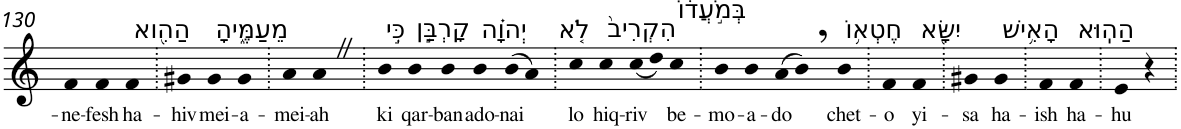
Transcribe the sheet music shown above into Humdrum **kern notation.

**kern	**text
*part1	*part1
*staff1	*staff1
*I"Piano	*
*I'Pno	*
!!LO:PB:g=z
*clefG2	*
*k[]	*
=130	=130
!	!LO:LY:b
4f	-ne-
!	!LO:LY:b
4f	-fesh
!LO:TX:a:t=הַהִ֖וא	!
!	!LO:LY:b
4f	ha-
=131.	=131.
!	!LO:LY:b
4g#X	-hiv
!LO:TX:a:t=מֵעַמֶּ֑יהָ	!
!	!LO:LY:b
4g#	mei-
!	!LO:LY:b
4g#	-a-
=132.	=132.
!	!LO:LY:b
4a	-mei-
!	!LO:LY:b
4aZ	-ah
=133.	=133.
!LO:TX:a:t=כִּ֣י	!
!	!LO:LY:b
4b	ki
!LO:TX:a:t=קָרְבַּ֣ן	!
!	!LO:LY:b
4b	qar-
!	!LO:LY:b
4b	-ban
!LO:TX:a:t=יְהוָ֗ה	!
!	!LO:LY:b
4b	ado-
!	!LO:LY:b
(>8b	-nai
8a)	.
=134.	=134.
!LO:TX:a:t=לֹ֤א	!
!	!LO:LY:b
4cc	lo
!LO:TX:a:t=הִקְרִיב֙	!
!	!LO:LY:b
4cc	hiq-
!	!LO:LY:b
(<8cc	-riv
8dd)	.
!LO:TX:a:t=בְּמֹ֣עֲד֔וֹ	!
!	!LO:LY:b
4cc	be-
=135.	=135.
!	!LO:LY:b
4b	-mo-
!	!LO:LY:b
4b	-a-
!	!LO:LY:b
(>8a	-do
8b,)	.
!LO:TX:a:t=חֶטְא֥וֹ	!
!	!LO:LY:b
4b	chet-
=136.	=136.
!	!LO:LY:b
4f	-o
!LO:TX:a:t=יִשָּׂ֖א	!
!	!LO:LY:b
4f	yi-
=137.	=137.
!	!LO:LY:b
4g#X	-sa
!LO:TX:a:t=הָאִ֥ישׁ	!
!	!LO:LY:b
4g#	ha-
=138.	=138.
!	!LO:LY:b
4f	-ish
!LO:TX:a:t=הַהֽוּא	!
!	!LO:LY:b
4f	ha-
=139.	=139.
!	!LO:LY:b
4e	-hu
4r	.
=.	=.
*-	*-
